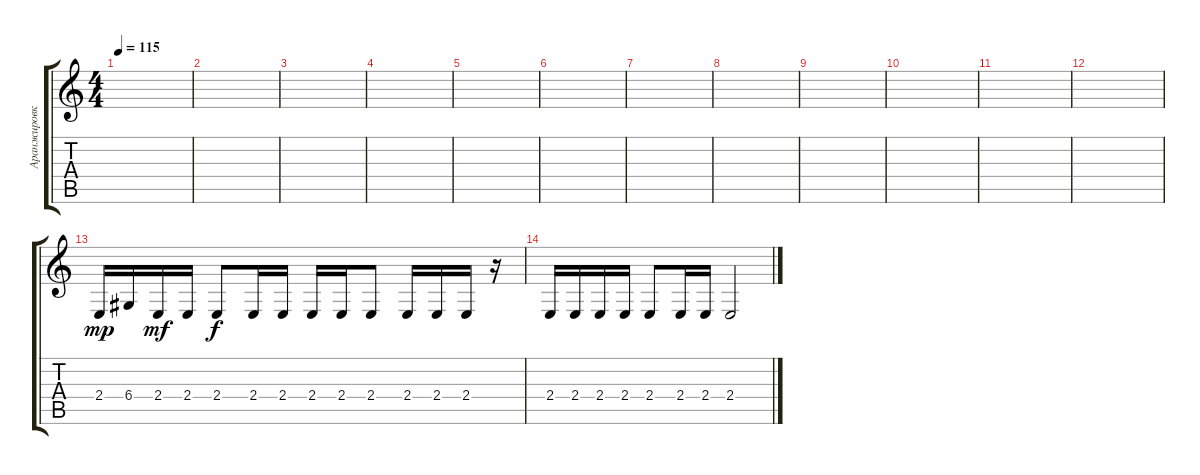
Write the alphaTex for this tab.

\track ("Аранжировка" "Аранжировк") {instrument timpani}
\staff {score tabs}
\tuning (E4 B3 G3 D3 A2 E2) {hide}
\ts (4 4)
\tempo 115
\clef g2
\ks c
|
|
|
|
|
|
|
|
|
|
|
|
2.4.16{dy mp} 6.4.16 2.4.16{dy mf} 2.4.16 2.4.8{dy f} 2.4.16 2.4.16 2.4.16 2.4.16 2.4.8 2.4.16 2.4.16 2.4.16 r.16 |
2.4.16 2.4.16 2.4.16 2.4.16 2.4.8 2.4.16 2.4.16 2.4.2
